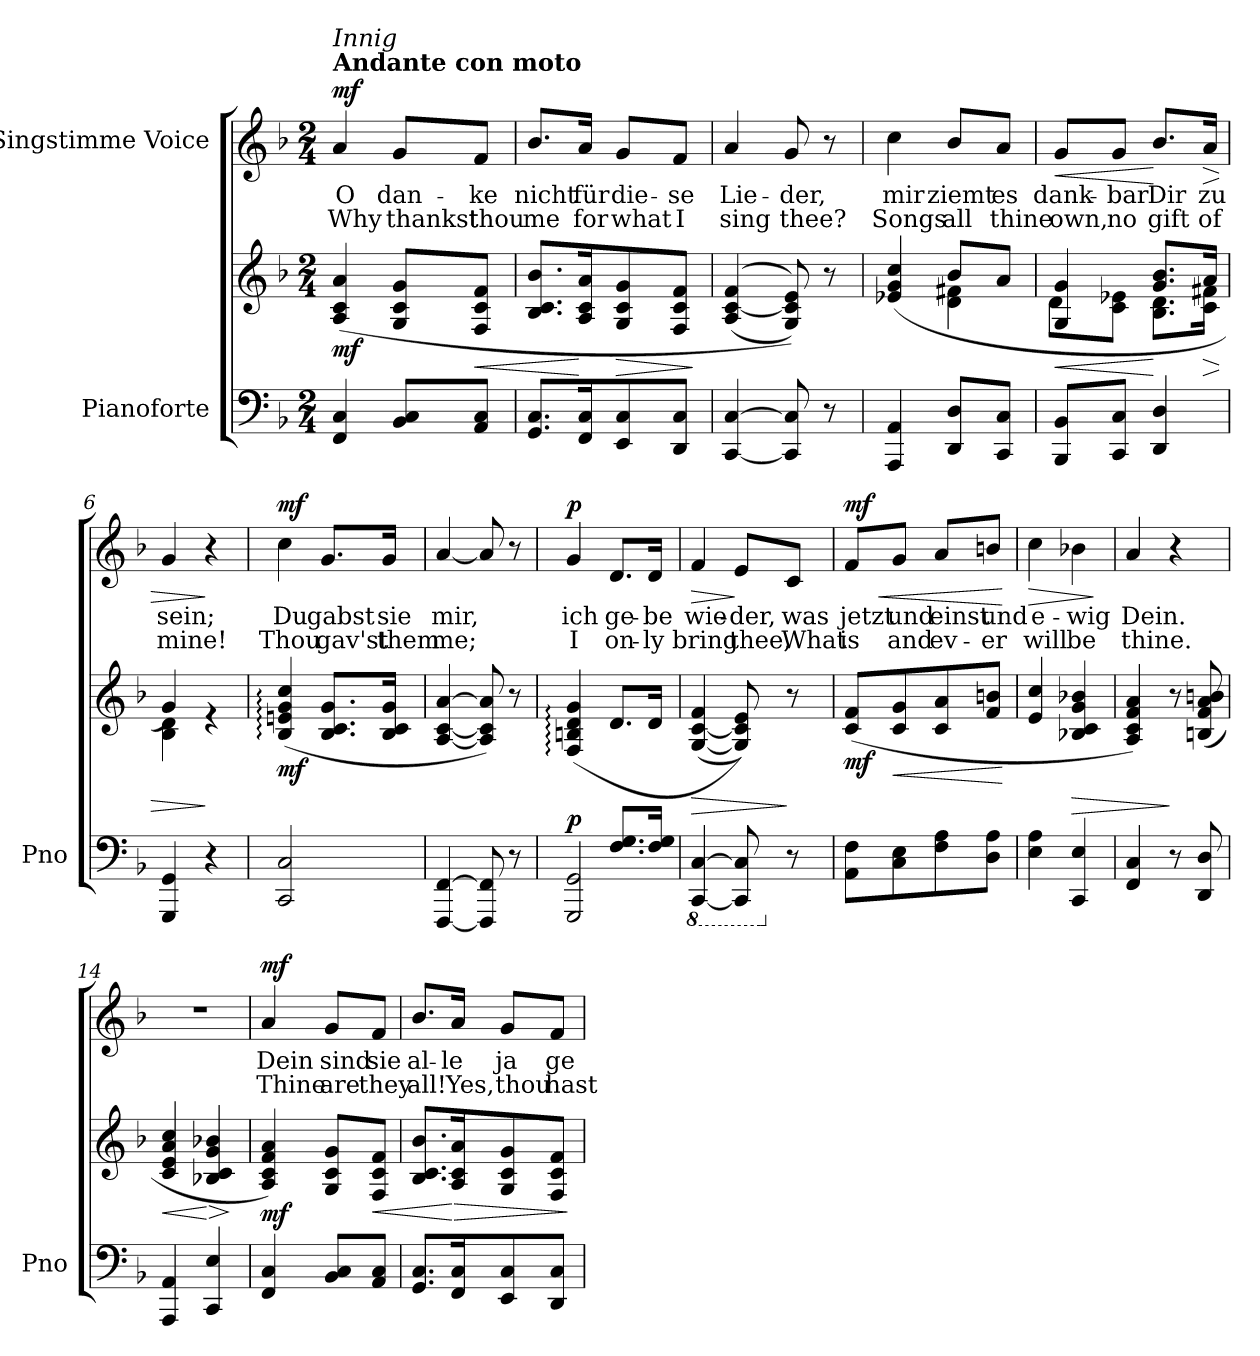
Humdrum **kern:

**kern	**kern	**dynam	**kern	**text	**text	**dynam
*part2	*part2	*part2	*part1	*part1	*part1	*part1
*staff3	*staff2	*staff2/3	*staff1	*staff1	*staff1	*staff1
*I"Pianoforte	*	*	*I"Singstimme Voice	*	*	*
*I'Pno	*	*	*	*	*	*
*clefF4	*clefG2	*	*clefG2	*	*	*
*k[b-]	*k[b-]	*	*k[b-]	*	*	*
*M2/4	*M2/4	*	*M2/4	*	*	*
=1	=1	=1	=1	=1	=1	=1
!	!	!	!LO:TX:a:B:t=Andante con moto	!	!	!
!	!	!	!LO:TX:a:i:t=Innig	!	!	!
!	!	!LO:DY:b	!	!LO:LY:b	!LO:LY:b	!LO:DY:a
4FF/ 4C/	(4A/ 4c/ 4a/	mf	4a/	O	Why	mf
!	!	!	!	!LO:LY:b	!LO:LY:b	!
8BB-/ 8C/L	8G/ 8c/ 8g/L	.	8g/L	dan-	thankst	.
!	!	!LO:HP:b	!	!LO:LY:b	!LO:LY:b	!
8AA/ 8C/J	8F/ 8c/ 8f/J	<	8f/J	-ke	thou	.
=2	=2	=2	=2	=2	=2	=2
!	!	!	!	!LO:LY:b	!LO:LY:b	!
8.GG/ 8.C/L	8.B-/ 8.c/ 8.b-/L	.	8.b-/L	nicht	me	.
!	!	!	!	!LO:LY:b	!LO:LY:b	!
16FF/ 16C/K	16A/ 16c/ 16a/K	[	16a/Jk	für	for	.
!	!	!LO:HP:b	!	!LO:LY:b	!LO:LY:b	!
8EE/ 8C/	8G/ 8c/ 8g/	>	8g/L	die-	what	.
!	!	!	!	!LO:LY:b	!LO:LY:b	!
8DD/ 8C/J	8F/ 8c/ 8f/J	.	8f/J	-se	I	.
.	.	]	.	.	.	.
=3	=3	=3	=3	=3	=3	=3
!	!	!	!	!LO:LY:b	!LO:LY:b	!
[4CC/ [4C/	((4A/ [4c/ 4f/	.	4a/	Lie-	sing	.
!	!	!	!	!LO:LY:b	!LO:LY:b	!
8CC/] 8C/]	8G/ 8c/] 8e/)))	.	8g/	-der,	thee?	.
8r	8r	.	8r	.	.	.
!!LO:LB:g=z
=4	=4	=4	=4	=4	=4	=4
*	*^	*	*	*	*	*
!	!	!	!	!	!LO:LY:b	!LO:LY:b	!
4AAA/ 4AA/	(4e-X/ 4g/ 4cc/	4ryy	.	4cc\	mir	Songs	.
!	!	!	!	!	!LO:LY:b	!LO:LY:b	!
8DD/ 8D/L	8b-/L	4d\ 4f#X\	.	8b-/L	ziemt	all	.
!	!	!	!	!	!LO:LY:b	!LO:LY:b	!
8CC/ 8C/J	8a/J	.	.	8a/J	es	thine	.
=5	=5	=5	=5	=5	=5	=5	=5
!	!	!	!LO:HP:b	!	!LO:LY:b	!LO:LY:b	!LO:HP:b
8BBB-/ 8BB-/L	4G/ 4g/	8d\L	<	8g/L	dank-	own,	<
!	!	!	!	!	!LO:LY:b	!LO:LY:b	!
8CC/ 8C/J	.	8c\ 8e-X\J	.	8g/J	-bar	no	.
!	!	!	!	!	!LO:LY:b	!LO:LY:b	!
4DD/ 4D/	8.g/ 8.b-/L	8.B-\ 8.d\L	[	8.b-/L	Dir	gift	[
!	!	!	!LO:HP:b	!	!LO:LY:b	!LO:LY:b	!LO:HP:b
.	16a/Jk	16c\ 16f#X\Jk	>	16a/Jk	zu	of	>
=6	=6	=6	=6	=6	=6	=6	=6
!	!	!	!	!	!LO:LY:b	!LO:LY:b	!
4GGG/ 4GG/	4g/)	4B-\ 4d\	.	4g/	sein;	mine!	.
4r	4re	4ryy	]	4r	.	.	]
=7	=7	=7	=7	=7	=7	=7	=7
!	!	!	!LO:DY:b	!	!LO:LY:b	!LO:LY:b	!LO:DY:a
*	*v	*v	*	*	*	*	*
2CC/ 2C/	(4B-/: 4en/: 4g/: 4cc/:	mf	4cc\	Du	Thou	mf
!	!	!	!	!LO:LY:b	!LO:LY:b	!
.	8.B-/ 8.c/ 8.g/L	.	8.g/L	gabst	gav'st	.
!	!	!	!	!LO:LY:b	!LO:LY:b	!
.	16B-/ 16c/ 16g/Jk	.	16g/Jk	sie	them	.
=8	=8	=8	=8	=8	=8	=8
!	!	!	!	!LO:LY:b	!LO:LY:b	!
[4FFF/ [4FF/	[4A/ [4c/ [4a/	.	[4a/	mir,	me;	.
8FFF/] 8FF/]	8A/] 8c/] 8a/])	.	8a/]	.	.	.
8r	8r	.	8r	.	.	.
!!LO:LB:g=z
=9	=9	=9	=9	=9	=9	=9
*^	*	*	*	*	*	*
!	!	!	!LO:DY:a=2	!	!LO:LY:b	!LO:LY:b	!LO:DY:a
4ryy	2GGG/ 2GG/	(4F/: 4Bn/: 4d/: 4g/:	p	4g/	ich	I	p
!	!	!	!	!	!LO:LY:b	!LO:LY:b	!
8.F/ 8.G/L	.	8.d/L	.	8.d/L	ge-	on-	.
!	!	!	!	!	!LO:LY:b	!LO:LY:b	!
16F/ 16G/Jk	.	16d/Jk	.	16d/Jk	-be	-ly	.
*v	*v	*	*	*	*	*	*
=10	=10	=10	=10	=10	=10	=10
*8ba	*	*	*	*	*	*
!	!	!LO:HP:b	!	!LO:LY:b	!LO:LY:b	!LO:HP:b
[4CCC/ [4CC/	([4G/ [4c/ 4f/	>	4f/	wie-	bring	>
!	!	!	!	!LO:LY:b	!LO:LY:b	!
8CCC/] 8CC/]	8G/] 8c/] 8e/))	.	8e/L	-der,	thee,	]
*X8ba	*	*	*	*	*	*
!	!	!	!	!LO:LY:b	!LO:LY:b	!
8r	8r	]	8c/J	was	What	.
=11	=11	=11	=11	=11	=11	=11
!	!	!LO:DY:b	!	!LO:LY:b	!LO:LY:b	!LO:HP:b
!	!	!	!	!	!	!LO:DY:n=1:a
8AA\ 8F\L	(8c/ 8f/L	mf	8f/L	jetzt	is	< mf
!	!	!LO:HP:b	!	!LO:LY:b	!LO:LY:b	!
8C\ 8E\	8c/ 8g/	<	8g/J	und	and	.
!	!	!	!	!LO:LY:b	!LO:LY:b	!
8F\ 8A\	8c/ 8a/	.	8a/L	einst	ev-	.
!	!	!	!	!LO:LY:b	!LO:LY:b	!
8D\ 8A\J	8f/ 8bn/J	.	8bn/J	und	-er	.
.	.	[	.	.	.	[
=12	=12	=12	=12	=12	=12	=12
!	!	!	!	!LO:LY:b	!LO:LY:b	!LO:HP:b
4E\ 4A\	4e/ 4cc/	.	4cc\	e-	will	>
!	!	!LO:HP:b	!	!LO:LY:b	!LO:LY:b	!
4CC/ 4E/	4B-X/ 4c/ 4g/ 4b-X/	>	4b-X\	-wig	be	.
.	.	.	.	.	.	]
=13	=13	=13	=13	=13	=13	=13
!	!	!	!	!LO:LY:b	!LO:LY:b	!
4FF/ 4C/	4A/ 4c/ 4f/ 4a/)	.	4a/	Dein.	thine.	.
8r	8r	]	4r	.	.	.
8DD/ 8D/	(8Bn/ 8f/ 8a/ 8bn/	.	.	.	.	.
!!LO:PB:g=z
=14	=14	=14	=14	=14	=14	=14
!	!	!LO:HP:b	!	!	!	!
4AAA/ 4AA/	4c/ 4e/ 4a/ 4cc/	<	2r	.	.	.
!	!	!LO:HP:n=1:b	!	!	!	!
4CC/ 4E/	4B-X/ 4c/ 4g/ 4b-X/	[ >	.	.	.	.
.	.	]	.	.	.	.
=15	=15	=15	=15	=15	=15	=15
!	!	!LO:DY:b	!	!LO:LY:b	!LO:LY:b	!LO:DY:a
4FF/ 4C/	4A/ 4c/ 4f/ 4a/)	mf	4a/	Dein	Thine	mf
!	!	!	!	!LO:LY:b	!LO:LY:b	!
8BB-/ 8C/L	8G/ 8c/ 8g/L	.	8g/L	sind	are	.
!	!	!LO:HP:b	!	!LO:LY:b	!LO:LY:b	!
8AA/ 8C/J	8F/ 8c/ 8f/J	<	8f/J	sie	they	.
=16	=16	=16	=16	=16	=16	=16
!	!	!	!	!LO:LY:b	!LO:LY:b	!
8.GG/ 8.C/L	8.B-/ 8.c/ 8.b-/L	.	8.b-/L	al-	all!	.
!	!	!LO:HP:n=1:b	!	!LO:LY:b	!LO:LY:b	!
16FF/ 16C/K	16A/ 16c/ 16a/K	[ >	16a/Jk	-le	Yes,	.
!	!	!	!	!LO:LY:b	!LO:LY:b	!
8EE/ 8C/	8G/ 8c/ 8g/	.	8g/L	ja	thou	.
!	!	!	!	!LO:LY:b	!LO:LY:b	!
8DD/ 8C/J	8F/ 8c/ 8f/J	.	8f/J	ge-	hast	.
.	.	]	.	.	.	.
=	=	=	=	=	=	=
*-	*-	*-	*-	*-	*-	*-
